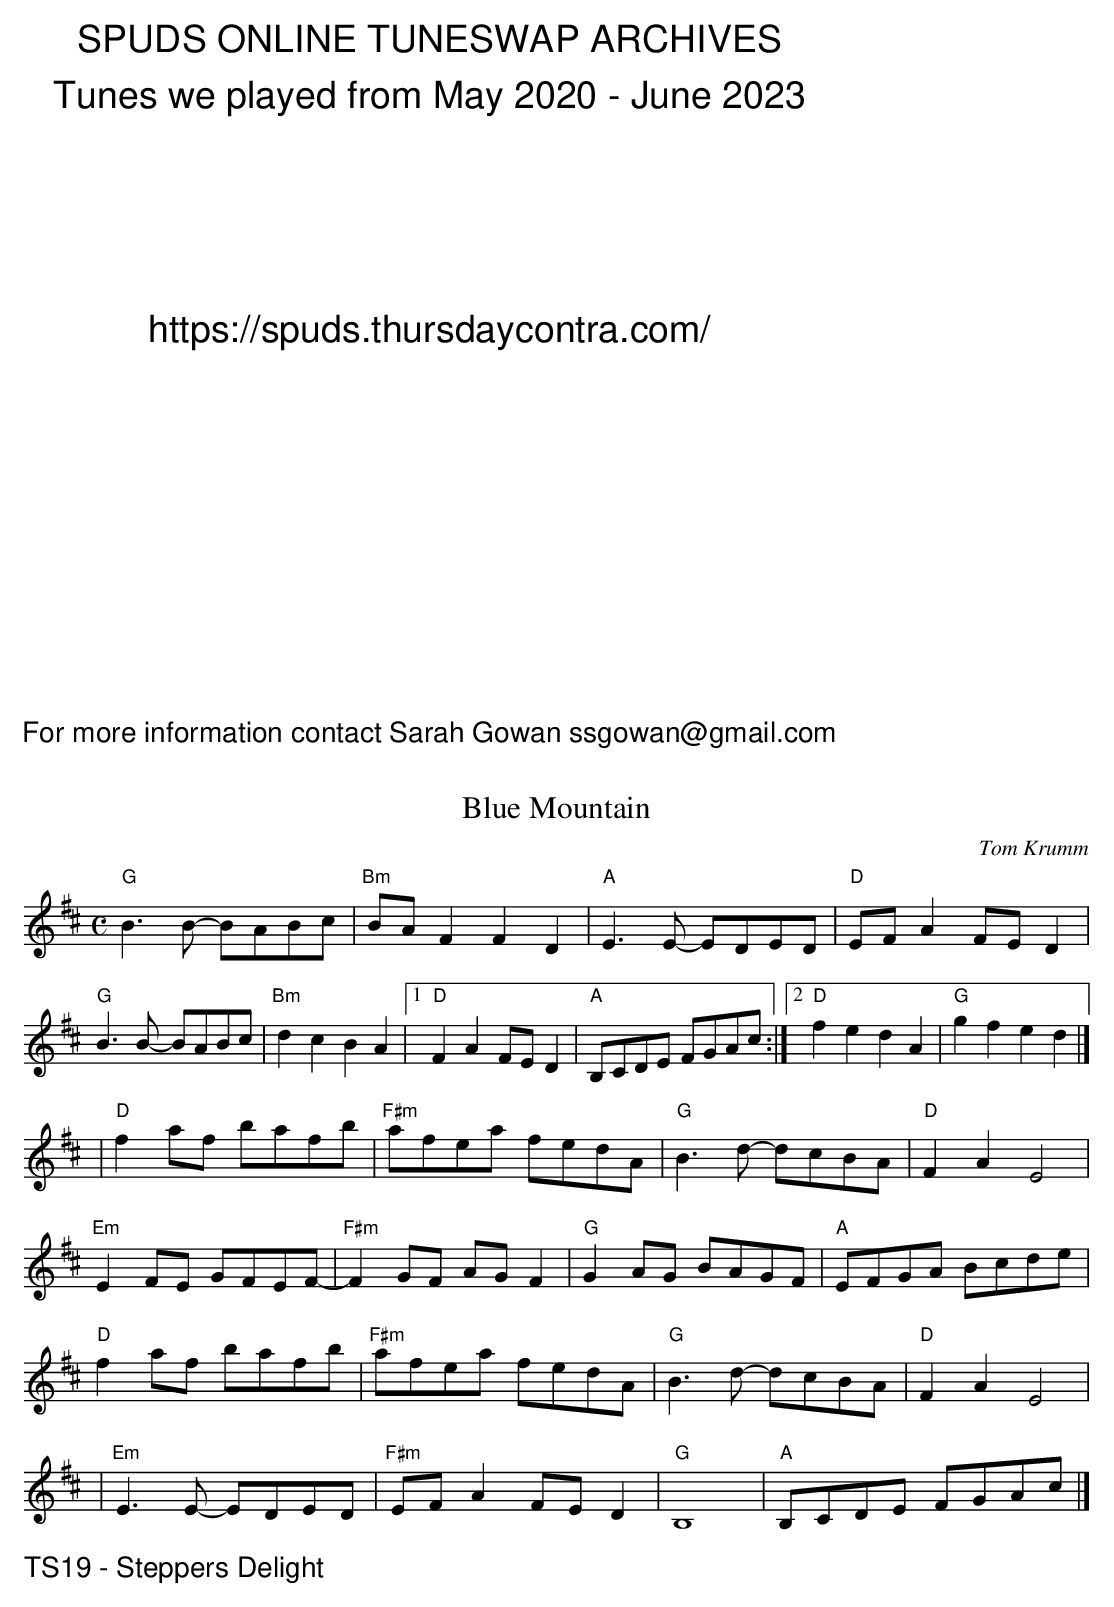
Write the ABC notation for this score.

X:1
T:Blue Mountain
C:Tom Krumm
M:C
L:1/8
K:D
"G"B3B -BABc|"Bm"BA F2F2D2|"A"E3E -EDED|"D"EFA2FED2|
"G"B3B -BABc|"Bm"d2c2B2A2|1"D"F2A2FED2|"A"B,CDE FGAc:|2"D"f2e2d2A2|"G"g2f2e2d2|]
|"D"f2af bafb|"F#m"afea fedA|"G"B3d -dcBA|"D"F2A2E4|
"Em"E2FE GFEF|"F#m"-F2GF AGF2|"G"G2AG BAGF|"A"EFGA Bcde|
"D"f2af bafb|"F#m"afea fedA|"G"B3d -dcBA|"D"F2A2E4|
|"Em"E3 E -EDED|"F#m"EFA2FED2|"G"B,8|"A"B,CDE FGAc|]
